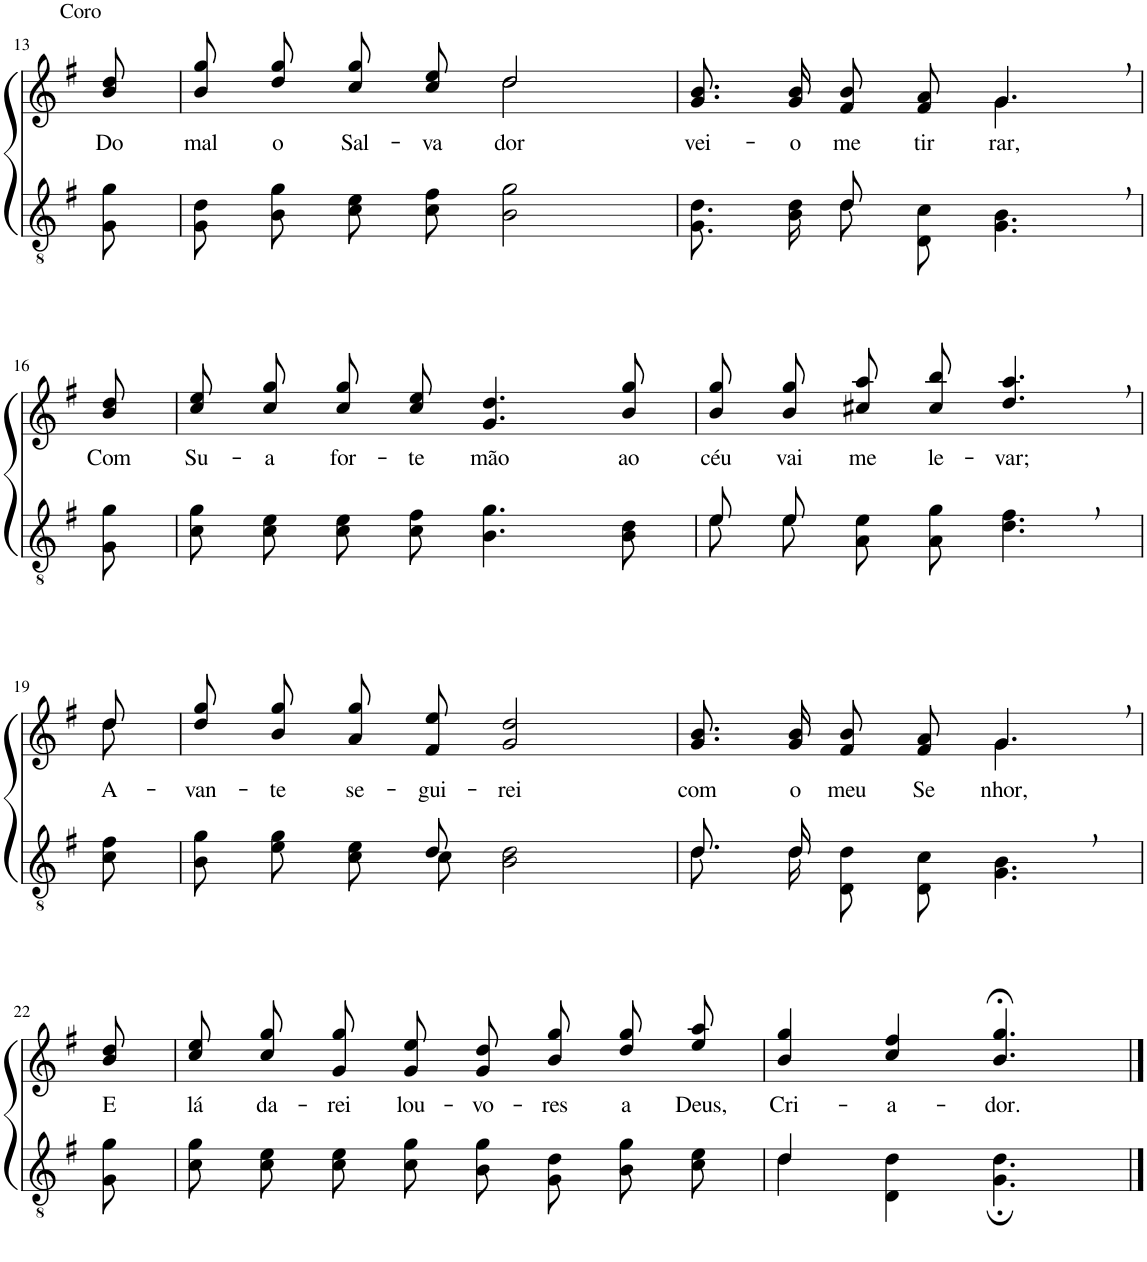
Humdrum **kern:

**kern	**kern	**text
*part2	*part1	*part1
*staff2	*staff1	*staff1
*I"Parte III e IV	*I"Parte I e II	*
!!LO:PB:g=z
*clefGv2	*clefG2	*
*Trd4c7	*Trd4c7	*
*k[f#]	*k[f#]	*
*M4/4	*M4/4	*
=13	=13	=13
!	!LO:TX:a:t=Coro	!
!	!	!LO:LY:b
8G\ 8g\	8b/ 8dd/	Do
=14	=14	=14
!	!	!LO:LY:b
*	*^	*
8G\ 8d\L	8b\ 8gg\L	2ryy	mal
!	!	!	!LO:LY:b
8B\ 8g\J	8dd\ 8gg\J	.	o
!	!	!	!LO:LY:b
8c\ 8e\L	8cc\ 8gg\L	.	Sal-
!	!	!	!LO:LY:b
8c\ 8f#\J	8cc\ 8ee\J	.	-va-
!	!	!	!LO:LY:b
2B\ 2g\	2dd/	2dd\	-dor
=15	=15	=15	=15
*^	*	*	*
!	!	!	!	!LO:LY:b
4ryy	8.G\ 8.d\L	8.g/ 8.b/L	2ryy	vei-
!	!	!	!	!LO:LY:b
.	16B\ 16d\Jk	16g/ 16b/Jk	.	-o
!	!	!	!	!LO:LY:b
8d/	8d\L	8f#/ 8b/L	.	me
!	!	!	!	!LO:LY:b
2ryy	8D\ 8c\J	8f#/ 8a/J	.	tir-
!	!	!	!	!LO:LY:b
.	4.G\ 4.B\	4.g,/	4.g\	-rar,
!!LO:LB:g=z
=16	=16	=16	=16	=16
!	!	!	!	!LO:LY:b
*v	*v	*	*	*
*	*v	*v	*
8G\ 8g\	8b/ 8dd/	Com
=17	=17	=17
!	!	!LO:LY:b
8c\ 8g\L	8cc\ 8ee\L	Su-
!	!	!LO:LY:b
8c\ 8e\J	8cc\ 8gg\J	-a
!	!	!LO:LY:b
8c\ 8e\L	8cc\ 8gg\L	for-
!	!	!LO:LY:b
8c\ 8f#\J	8cc\ 8ee\J	-te
!	!	!LO:LY:b
4.B\ 4.g\	4.g/ 4.dd/	mão
!	!	!LO:LY:b
8B\ 8d\	8b/ 8gg/	ao
=18	=18	=18
*^	*	*
!	!	!	!LO:LY:b
8e/L	8e\L	8b\ 8gg\L	céu
!	!	!	!LO:LY:b
8e/J	8e\J	8b\ 8gg\J	vai
!	!	!	!LO:LY:b
2ryy	8A\ 8e\L	8cc#X\ 8aa\L	me
!	!	!	!LO:LY:b
.	8A\ 8g\J	8cc#\ 8bb\J	le-
!	!	!	!LO:LY:b
.	4.d\ 4.f#\	4.dd/, 4.aa/,	-var;
8ryy	.	.	.
*v	*v	*	*
!!LO:LB:g=z
=19	=19	=19
!	!	!LO:LY:b
*	*^	*
8c\ 8f#\	8dd\	8dd/	A-
=20	=20	=20	=20
*^	*	*	*
!	!	!	!	!LO:LY:b
*	*	*v	*v	*
8B\ 8g\L	4.ryy	8dd\ 8gg\L	-van-
!	!	!	!LO:LY:b
8e\ 8g\J	.	8b\ 8gg\J	-te
!	!	!	!LO:LY:b
8c\ 8e\L	.	8a\ 8gg\L	se-
!	!	!	!LO:LY:b
8c\J	8d/	8f#\ 8ee\J	-gui-
!	!	!	!LO:LY:b
2B\ 2d\	2ryy	2g/ 2dd/	-rei
=21	=21	=21	=21
!	!	!	!LO:LY:b
*	*	*^	*
8.d/L	8.d\L	8.g/ 8.b/L	2ryy	com
!	!	!	!	!LO:LY:b
16d/Jk	16d\Jk	16g/ 16b/Jk	.	o
!	!	!	!	!LO:LY:b
2ryy	8D/ 8d/L	8f#/ 8b/L	.	meu
!	!	!	!	!LO:LY:b
.	8D/ 8c/J	8f#/ 8a/J	.	Se-
!	!	!	!	!LO:LY:b
.	4.G\ 4.B\	4.g,/	4.g\	-nhor,
8ryy	.	.	.	.
*v	*v	*	*	*
*	*v	*v	*
!!LO:LB:g=z
=22	=22	=22
!	!	!LO:LY:b
8G\ 8g\	8b/ 8dd/	E
=23	=23	=23
!	!	!LO:LY:b
8c\ 8g\L	8cc\ 8ee\L	lá
!	!	!LO:LY:b
8c\ 8e\J	8cc\ 8gg\J	da-
!	!	!LO:LY:b
8c\ 8e\L	8g\ 8gg\L	-rei
!	!	!LO:LY:b
8c\ 8g\J	8g\ 8ee\J	lou-
!	!	!LO:LY:b
8B\ 8g\L	8g\ 8dd\L	-vo-
!	!	!LO:LY:b
8G\ 8d\J	8b\ 8gg\J	-res
!	!	!LO:LY:b
8B\ 8g\L	8dd\ 8gg\L	a
!	!	!LO:LY:b
8c\ 8e\J	8ee\ 8aa\J	Deus,
=24	=24	=24
*^	*	*
!	!	!	!LO:LY:b
4d/	4d\	4b/ 4gg/	Cri-
!	!	!	!LO:LY:b
2ryy	4D\ 4d\	4cc/ 4ff#/	-a-
!	!	!	!LO:LY:b
.	4.G\; 4.d\;	4.b/;< 4.gg/;<	-dor.
8ryy	.	.	.
*v	*v	*	*
==	==	==
*-	*-	*-
